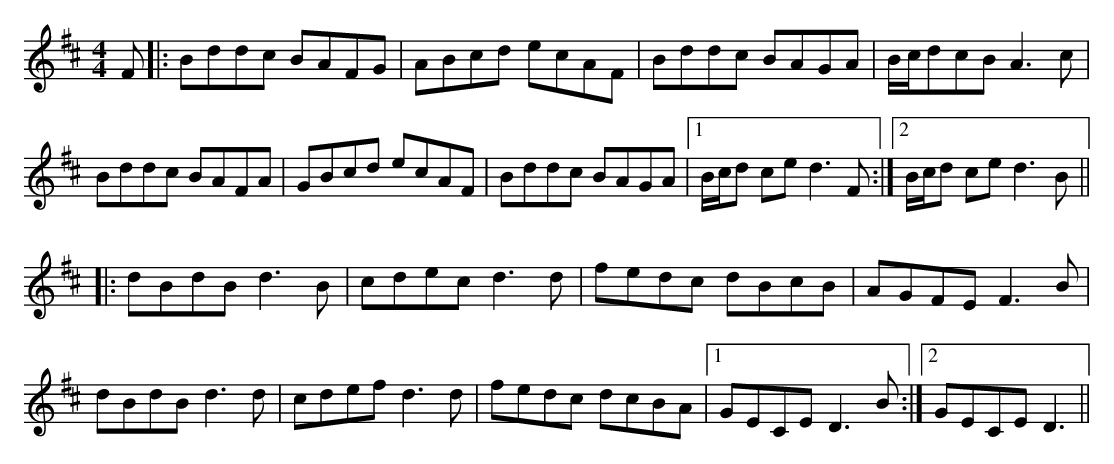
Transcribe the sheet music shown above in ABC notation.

X:1
M:4/4
K:D
F|:Bddc BAFG|ABcd ecAF|Bddc BAGA|B/c/dcB A3c|
Bddc BAFA|GBcd ecAF|Bddc BAGA|1 B/c/d ce d3 F:|2 B/c/d ce d3 B||
|:dBdB d3B|cdec d3d|fedc dBcB|AGFE F3B|
dBdB d3d|cdef d3d|fedc dcBA|1 GECE D3B:|2 GECE D3||
